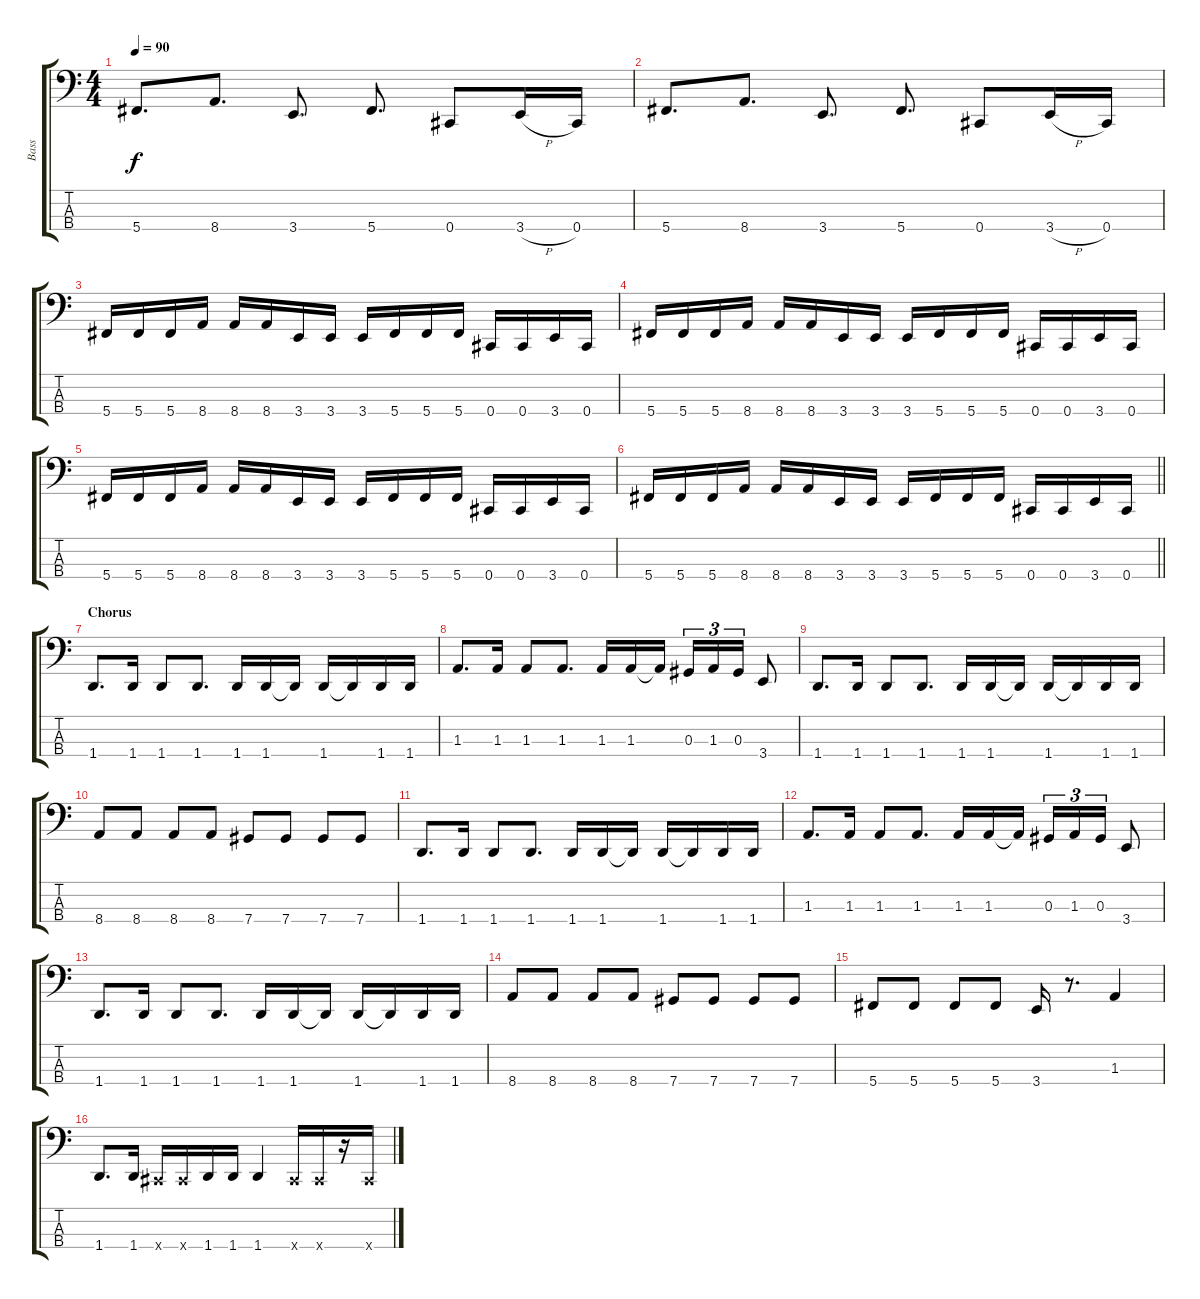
\track ("Bass" "Bass") {instrument electricbasspick}
\staff {score tabs}
\tuning (Gb2 Db2 Ab1 Db1) {hide}
\ts (4 4)
\tempo 90
\clef f4
\ks c
5.4.8{d dy f} 8.4.8{d} 3.4.8{d} 5.4.8{d} 0.4.8 3.4{h}.16 0.4.16 |
5.4.8{d} 8.4.8{d} 3.4.8{d} 5.4.8{d} 0.4.8 3.4{h}.16 0.4.16 |
5.4.16 5.4.16 5.4.16 8.4.16 8.4.16 8.4.16 3.4.16 3.4.16 3.4.16 5.4.16 5.4.16 5.4.16 0.4.16 0.4.16 3.4.16 0.4.16 |
5.4.16 5.4.16 5.4.16 8.4.16 8.4.16 8.4.16 3.4.16 3.4.16 3.4.16 5.4.16 5.4.16 5.4.16 0.4.16 0.4.16 3.4.16 0.4.16 |
5.4.16 5.4.16 5.4.16 8.4.16 8.4.16 8.4.16 3.4.16 3.4.16 3.4.16 5.4.16 5.4.16 5.4.16 0.4.16 0.4.16 3.4.16 0.4.16 |
\barLineRight lightlight
5.4.16 5.4.16 5.4.16 8.4.16 8.4.16 8.4.16 3.4.16 3.4.16 3.4.16 5.4.16 5.4.16 5.4.16 0.4.16 0.4.16 3.4.16 0.4.16 |
\section ("" "Chorus")
1.4.8{d} 1.4.16 1.4.8 1.4.8{d} 1.4.16 1.4.16 1.4{t}.16 1.4.16 1.4{t}.16 1.4.16 1.4.16 |
1.3.8{d} 1.3.16 1.3.8 1.3.8{d} 1.3.16 1.3.16 1.3{t}.16 0.3.16{tu (3 2)} 1.3.16{tu (3 2)} 0.3.16{tu (3 2)} 3.4.8 |
1.4.8{d} 1.4.16 1.4.8 1.4.8{d} 1.4.16 1.4.16 1.4{t}.16 1.4.16 1.4{t}.16 1.4.16 1.4.16 |
8.4.8 8.4.8 8.4.8 8.4.8 7.4.8 7.4.8 7.4.8 7.4.8 |
1.4.8{d} 1.4.16 1.4.8 1.4.8{d} 1.4.16 1.4.16 1.4{t}.16 1.4.16 1.4{t}.16 1.4.16 1.4.16 |
1.3.8{d} 1.3.16 1.3.8 1.3.8{d} 1.3.16 1.3.16 1.3{t}.16 0.3.16{tu (3 2)} 1.3.16{tu (3 2)} 0.3.16{tu (3 2)} 3.4.8 |
1.4.8{d} 1.4.16 1.4.8 1.4.8{d} 1.4.16 1.4.16 1.4{t}.16 1.4.16 1.4{t}.16 1.4.16 1.4.16 |
8.4.8 8.4.8 8.4.8 8.4.8 7.4.8 7.4.8 7.4.8 7.4.8 |
5.4.8 5.4.8 5.4.8 5.4.8 3.4.16 r.8{d} 1.3.4 |
1.4.8{d} 1.4.16 0.4{x}.16 0.4{x}.16 1.4.16 1.4.16 1.4.4 0.4{x}.16 0.4{x}.16 r.16 0.4{x}.16
